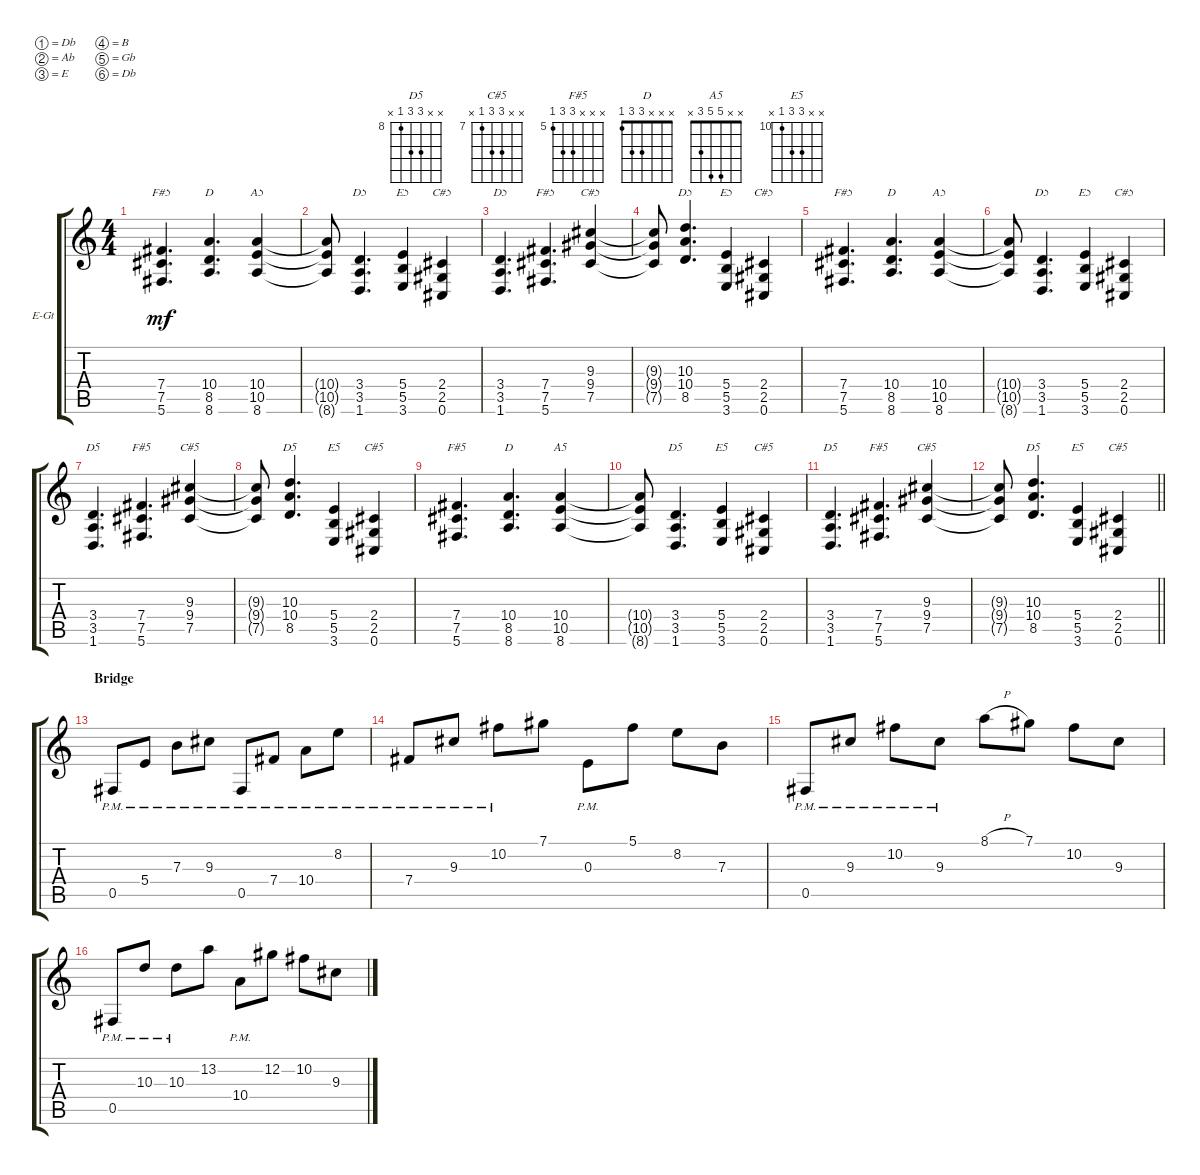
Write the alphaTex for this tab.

\bracketExtendMode groupsimilarinstruments
\firstSystemTrackNameOrientation horizontal
\otherSystemsTrackNameOrientation horizontal
\track ("Electric Guitar 1" "E-Gt") {instrument distortionguitar}
\staff {score tabs}
\tuning (Db4 Ab3 E3 B2 Gb2 Db2)
\chord ("D5" x x x 3 3 1)
\chord ("C#5" x x x 2 2 0) {barre 2}
\chord ("F#5" x x 2 2 0 x) {barre 2}
\chord ("D" x x x 10 8 8) {firstfret 8 barre 8}
\chord ("A5" x x 5 5 3 x)
\chord ("E5" x x x 5 5 3)
\chord ("F#5" x x x 7 7 5) {firstfret 5}
\chord ("C#5" x x 9 9 7 x) {firstfret 7}
\chord ("D5" x x 10 10 8 x) {firstfret 8}
\chord ("E5" x x 12 12 10 x) {firstfret 10}
\chord ("D" x x x 3 3 1)
\ts (4 4)
\tempo (184 hide)
\clef g2
\ks c
(7.4 7.5 5.6).4{d ch "F#5" dy mf} (10.4 8.5 8.6).4{d ch "D"} (10.4 10.5 8.6).4{ch "A5"} |
(10.4{t} 10.5{t} 8.6{t}).8 (3.4 3.5 1.6).4{d ch "D5"} (5.4 5.5 3.6).4{ch "E5"} (2.4 2.5 0.6).4{ch "C#5"} |
(3.4 3.5 1.6).4{d ch "D5"} (7.4 7.5 5.6).4{d ch "F#5"} (9.3 9.4 7.5).4{ch "C#5"} |
(9.3{t} 9.4{t} 7.5{t}).8 (10.3 10.4 8.5).4{d ch "D5"} (5.4 5.5 3.6).4{ch "E5"} (2.4 2.5 0.6).4{ch "C#5"} |
(7.4 7.5 5.6).4{d ch "F#5"} (10.4 8.5 8.6).4{d ch "D"} (10.4 10.5 8.6).4{ch "A5"} |
(10.4{t} 10.5{t} 8.6{t}).8 (3.4 3.5 1.6).4{d ch "D5"} (5.4 5.5 3.6).4{ch "E5"} (2.4 2.5 0.6).4{ch "C#5"} |
(3.4 3.5 1.6).4{d ch "D5"} (7.4 7.5 5.6).4{d ch "F#5"} (9.3 9.4 7.5).4{ch "C#5"} |
(9.3{t} 9.4{t} 7.5{t}).8 (10.3 10.4 8.5).4{d ch "D5"} (5.4 5.5 3.6).4{ch "E5"} (2.4 2.5 0.6).4{ch "C#5"} |
(7.4 7.5 5.6).4{d ch "F#5"} (10.4 8.5 8.6).4{d ch "D"} (10.4 10.5 8.6).4{ch "A5"} |
(10.4{t} 10.5{t} 8.6{t}).8 (3.4 3.5 1.6).4{d ch "D5"} (5.4 5.5 3.6).4{ch "E5"} (2.4 2.5 0.6).4{ch "C#5"} |
(3.4 3.5 1.6).4{d ch "D5"} (7.4 7.5 5.6).4{d ch "F#5"} (9.3 9.4 7.5).4{ch "C#5"} |
\barLineRight lightlight
(9.3{t} 9.4{t} 7.5{t}).8 (10.3 10.4 8.5).4{d ch "D5"} (5.4 5.5 3.6).4{ch "E5"} (2.4 2.5 0.6).4{ch "C#5"} |
\section ("" "Bridge")
0.5{pm}.8 5.4{pm}.8 7.3{pm}.8 9.3{pm}.8 0.5{pm}.8 7.4{pm}.8 10.4{pm}.8 8.2{pm}.8 |
7.4{pm}.8 9.3{pm}.8 10.2{pm}.8 7.1.8 0.3{pm}.8 5.1.8 8.2.8 7.3.8 |
0.5{pm}.8 9.3{pm}.8 10.2{pm}.8 9.3{pm}.8 8.1{h}.8 7.1.8 10.2.8 9.3.8 |
0.5{pm}.8 10.3{pm}.8 10.3{pm}.8 13.2.8 10.4{pm}.8 12.2.8 10.2.8 9.3.8
